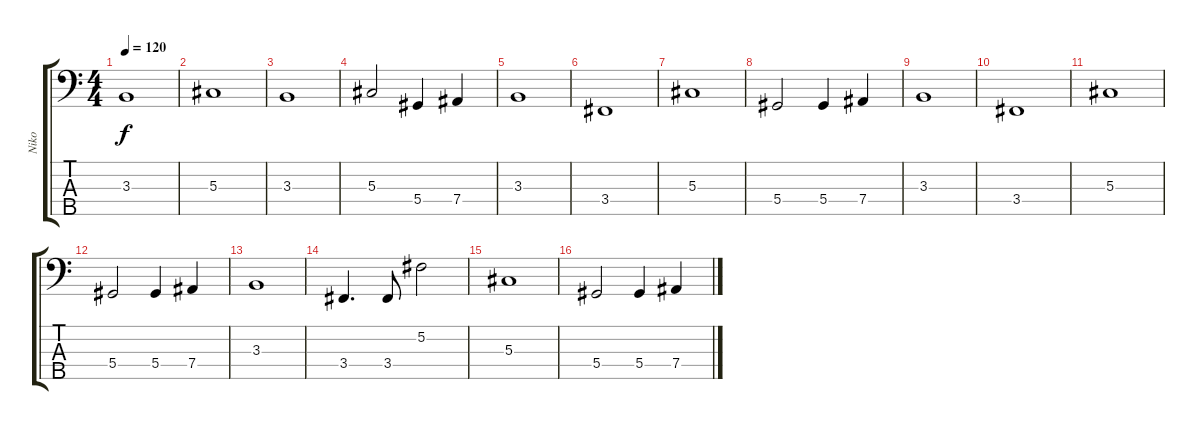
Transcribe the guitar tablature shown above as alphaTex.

\track ("Niko" "Niko") {instrument electricbassfinger}
\staff {score tabs}
\tuning (Gb2 Db2 Ab1 Eb1 Bb0) {hide}
\ts (4 4)
\tempo 120
\clef f4
\ks c
3.3.1{dy f volume 16} |
5.3.1 |
3.3.1 |
5.3.2 5.4.4 7.4.4 |
3.3.1 |
3.4.1 |
5.3.1 |
5.4.2 5.4.4 7.4.4 |
3.3.1 |
3.4.1 |
5.3.1 |
5.4.2 5.4.4 7.4.4 |
3.3.1 |
3.4.4{d} 3.4.8 5.2.2 |
5.3.1 |
5.4.2 5.4.4 7.4.4
